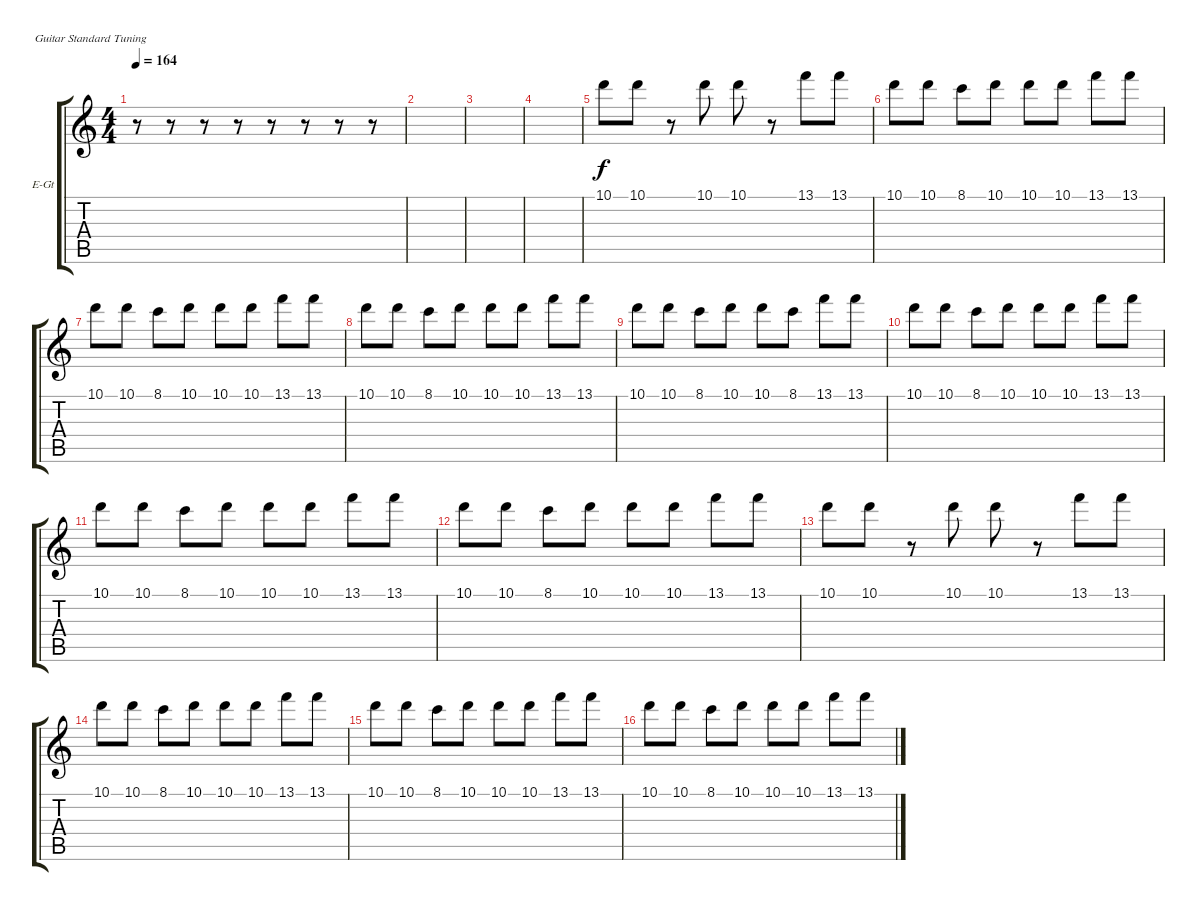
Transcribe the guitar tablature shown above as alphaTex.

\defaultSystemsLayout 4
\bracketExtendMode groupsimilarinstruments
\firstSystemTrackNameOrientation horizontal
\otherSystemsTrackNameOrientation horizontal
\track ("Electric Guitar" "E-Gt") {instrument distortionguitar}
\staff {score tabs}
\tuning (E4 B3 G3 D3 A2 E2)
\ts (4 4)
\tempo 164
\clef g2
\ks c
r.8{dy f} r.8 r.8 r.8 r.8 r.8 r.8 r.8 |
|
|
|
10.1.8 10.1.8 r.8 10.1.8 10.1.8 r.8 13.1.8 13.1.8 |
10.1.8 10.1.8 8.1.8 10.1.8 10.1.8 10.1.8 13.1.8 13.1.8 |
10.1.8 10.1.8 8.1.8 10.1.8 10.1.8 10.1.8 13.1.8 13.1.8 |
10.1.8 10.1.8 8.1.8 10.1.8 10.1.8 10.1.8 13.1.8 13.1.8 |
10.1.8 10.1.8 8.1.8 10.1.8 10.1.8 8.1.8 13.1.8 13.1.8 |
10.1.8 10.1.8 8.1.8 10.1.8 10.1.8 10.1.8 13.1.8 13.1.8 |
10.1.8 10.1.8 8.1.8 10.1.8 10.1.8 10.1.8 13.1.8 13.1.8 |
10.1.8 10.1.8 8.1.8 10.1.8 10.1.8 10.1.8 13.1.8 13.1.8 |
10.1.8 10.1.8 r.8 10.1.8 10.1.8 r.8 13.1.8 13.1.8 |
10.1.8 10.1.8 8.1.8 10.1.8 10.1.8 10.1.8 13.1.8 13.1.8 |
10.1.8 10.1.8 8.1.8 10.1.8 10.1.8 10.1.8 13.1.8 13.1.8 |
10.1.8 10.1.8 8.1.8 10.1.8 10.1.8 10.1.8 13.1.8 13.1.8
